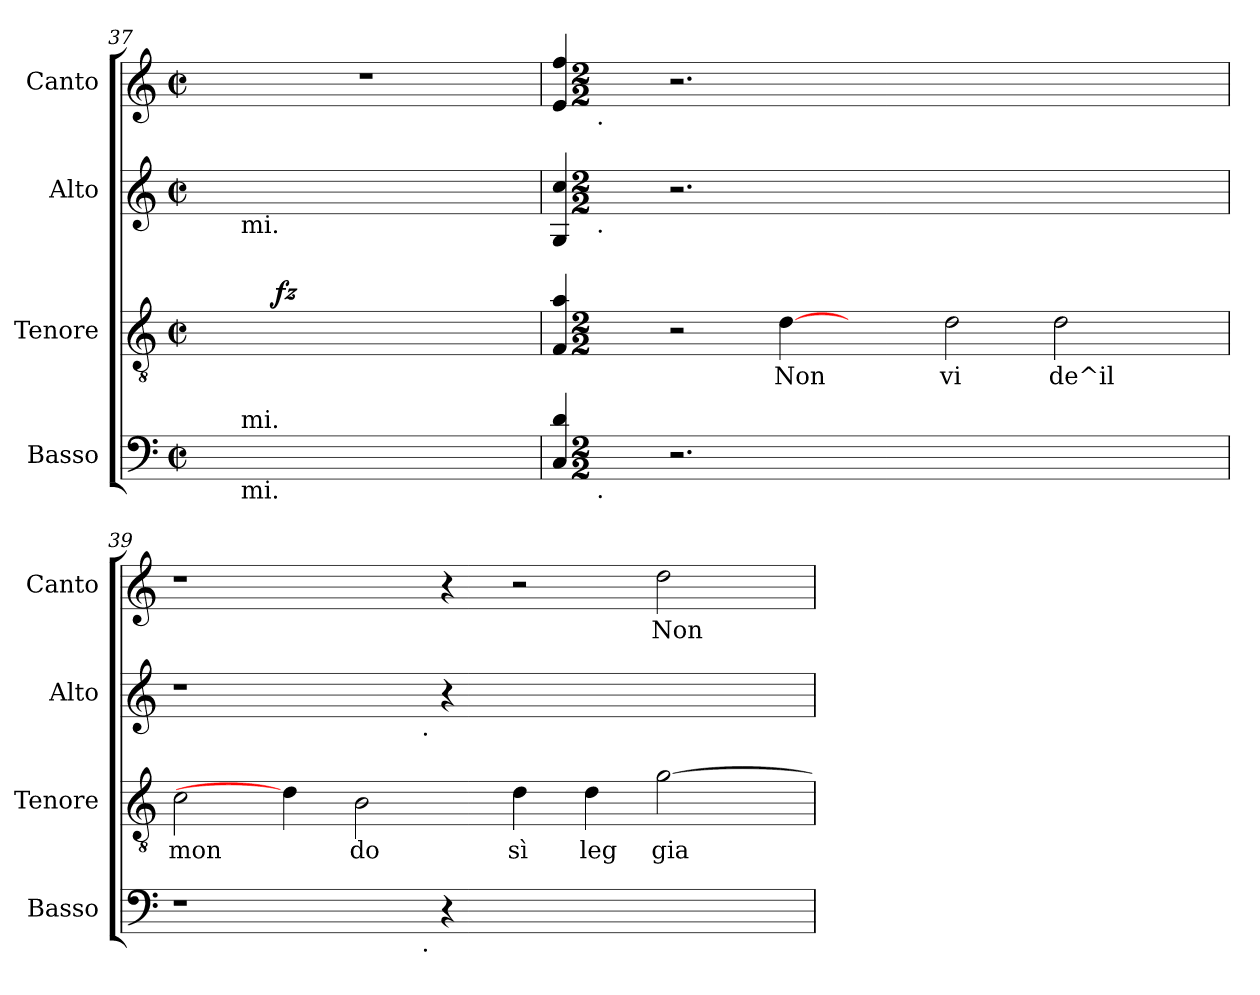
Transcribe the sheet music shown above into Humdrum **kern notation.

**kern	**text	**kern	**text	**dynam	**kern	**text	**kern	**text
*part4	*part4	*part3	*part3	*part3	*part2	*part2	*part1	*part1
*staff4	*staff4	*staff3	*staff3	*staff3	*staff2	*staff2	*staff1	*staff1
*I"Basso	*	*I"Tenore	*	*	*I"Alto	*	*I"Canto	*
*I'Basso	*	*I'Tenore	*	*	*I'Alto	*	*I'Canto	*
*clefF4	*	*clefGv2	*	*	*clefG2	*	*clefG2	*
*k[]	*	*k[]	*	*	*k[]	*	*k[]	*
*C:	*	*C:	*	*	*C:	*	*C:	*
*M2/2	*	*M2/2	*	*	*M2/2	*	*M2/2	*
*met(c|)	*	*met(c|)	*	*	*met(c|)	*	*met(c|)	*
=37	=37	=37	=37	=37	=37	=37	=37	=37
16..ryy	.	8.ryy	.	.	16..ryy	.	1r	.
!	!	!	!	!	!LO:TX:b:t=mi.	!	!	!
!LO:TX:a:t=mi.	!	!	!	!	!	!	!	!
!LO:TX:b:t=mi.	!	!	!	!	!	!	!	!
2ryy	.	.	.	.	2ryy	.	.	.
!	!	!	!	!LO:DY:a	!	!	!	!
.	.	2ryy	.	fz	.	.	.	.
4ryy	.	.	.	.	4ryy	.	.	.
.	.	4ryy	.	.	.	.	.	.
8ryy	.	.	.	.	8ryy	.	.	.
.	.	16ryy	.	.	.	.	.	.
64ryy	.	.	.	.	64ryy	.	.	.
!!LO:LB:g=z
=38!	=38!	=38!	=38!	=38!	=38!	=38!	=38!	=38!
!	!LO:LY:b:cj	!	!LO:LY:b:cj	!	!	!LO:LY:b:cj	!	!LO:LY:b:cj
*^	*	*	*	*	*^	*	*^	*
4d/ 4C/	16..ryy	.	4a/ 4F/	--	.	4cc/ 4G/	16..ryy	--	4ff/ 4e/	16..ryy	.
!	!	!	!	!	!	!	!	!	!	!LO:TX:b:t=.	!
!	!	!	!	!	!	!	!LO:TX:b:t=.	!	!	!	!
!	!LO:TX:b:t=.	!	!	!	!	!	!	!	!	!	!
.	1ryy	.	.	.	.	.	1ryy	.	.	1ryy	.
*M2/2	*	*	*M2/2	*	*	*M2/2	*	*	*M2/2	*	*
*met(c|)	*	*	*met(c|)	*	*	*met(c|)	*	*	*met(c|)	*	*
2.r	.	.	2r	.	.	2.r	.	.	2.r	.	.
!	!	!	!	!LO:LY:b:cj	!	!	!	!	!	!	!
.	.	.	[4d\	-Non	.	.	.	.	.	.	.
1ryy	.	.	4ryy	.	.	1ryy	.	.	1ryy	.	.
.	1ryy	.	.	.	.	.	1ryy	.	.	1ryy	.
!	!	!	!	!LO:LY:b:cj	!	!	!	!	!	!	!
.	.	.	2d\	vi	.	.	.	.	.	.	.
!	!	!	!	!LO:LY:b:cj	!	!	!	!	!	!	!
.	.	.	2d\	de^il	.	.	.	.	.	.	.
4ryy	.	.	.	.	.	4ryy	.	.	4ryy	.	.
.	8ryy	.	.	.	.	.	8ryy	.	.	8ryy	.
.	64ryy	.	.	.	.	.	64ryy	.	.	64ryy	.
=39	=39	=39	=39	=39	=39	=39	=39	=39	=39	=39	=39
!	!	!	!	!	!	!	!	!	!LO:TX:a:t=Seconda stanza	!	!
!	!	!	!	!LO:LY:b:cj	!	!	!	!	!	!	!
*	*	*	*	*	*	*	*	*	*v	*v	*
1r	2ryy	.	2c\	mon	.	1r	2ryy	.	1r	.
.	4...ryy	.	4d\]	.	.	.	4...ryy	.	.	.
!	!	!	!	!LO:LY:b:cj	!	!	!	!	!	!
.	.	.	2B\	do	.	.	.	.	.	.
!	!	!	!	!	!	!	!LO:TX:b:t=.	!	!	!
!	!LO:TX:b:t=.	!	!	!	!	!	!	!	!	!
.	1ryy	.	.	.	.	.	1ryy	.	.	.
4r	.	.	.	.	.	4r	.	.	4r	.
!	!	!	!	!LO:LY:b:cj	!	!	!	!	!	!
1ryy	.	.	4d\	sì	.	1ryy	.	.	2r	.
!	!	!	!	!LO:LY:b:cj	!	!	!	!	!	!
.	.	.	4d\	leg	.	.	.	.	.	.
!	!	!	!	!LO:LY:b:cj	!	!	!	!	!	!LO:LY:b:cj
.	.	.	[>2g\	gia	.	.	.	.	2dd\	Non
.	4ryy	.	.	.	.	.	4ryy	.	.	.
.	32ryy	.	.	.	.	.	32ryy	.	.	.
*v	*v	*	*	*	*	*v	*v	*	*	*
=	=	=	=	=	=	=	=	=
*-	*-	*-	*-	*-	*-	*-	*-	*-
